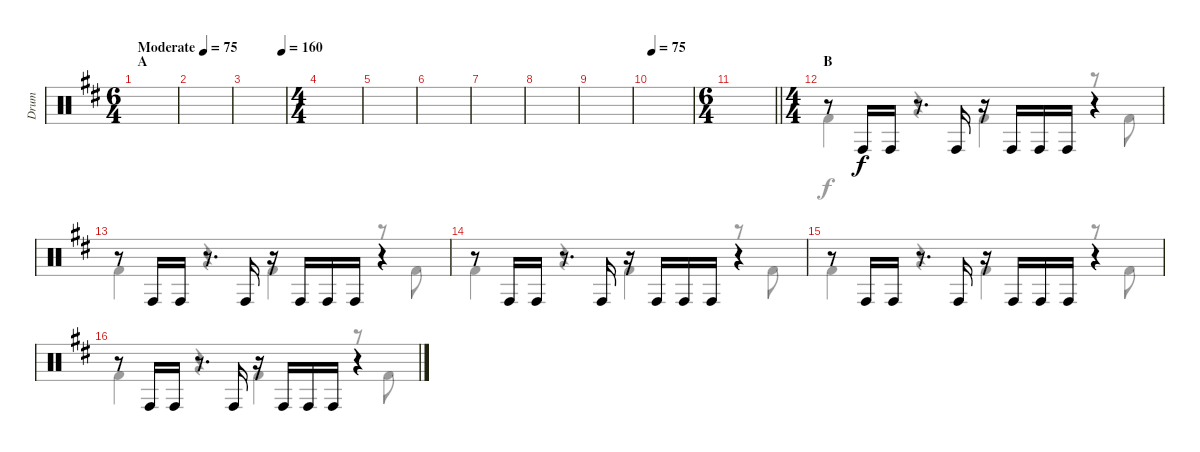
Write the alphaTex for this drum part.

\track ("Drum" "Drum") {instrument percussion}
\staff {score}
\articulation defaults
\voice
\ts (6 4)
\section ("" "A")
\tempo (75 "Moderate")
\clef neutral
\ks d
|
|
\tempo (160 0.9166666666666666)
|
\ts (4 4)
|
|
|
|
|
|
\tempo 75
|
\ts (6 4)
\barLineRight lightlight
|
\ts (4 4)
\section ("" "B")
r.8 "Conga high (hit)".16 "Conga high (hit)".16 r.8{d} "Conga high (hit)".16 r.16 "Conga high (hit)".16 "Conga high (hit)".16 "Conga high (hit)".16 r.4 |
r.8 "Conga high (hit)".16 "Conga high (hit)".16 r.8{d} "Conga high (hit)".16 r.16 "Conga high (hit)".16 "Conga high (hit)".16 "Conga high (hit)".16 r.4 |
r.8 "Conga high (hit)".16 "Conga high (hit)".16 r.8{d} "Conga high (hit)".16 r.16 "Conga high (hit)".16 "Conga high (hit)".16 "Conga high (hit)".16 r.4 |
r.8 "Conga high (hit)".16 "Conga high (hit)".16 r.8{d} "Conga high (hit)".16 r.16 "Conga high (hit)".16 "Conga high (hit)".16 "Conga high (hit)".16 r.4 |
r.8 "Conga high (hit)".16 "Conga high (hit)".16 r.8{d} "Conga high (hit)".16 r.16 "Conga high (hit)".16 "Conga high (hit)".16 "Conga high (hit)".16 r.4
\voice
\clef neutral
\ottava regular
\simile none
\ks d
|
|
|
|
|
|
|
|
|
|
\barLineRight lightlight
|
"Kick (hit) 2".4 r.4 "Kick (hit) 2".4 r.8 "Kick (hit) 2".8 |
"Kick (hit) 2".4 r.4 "Kick (hit) 2".4 r.8 "Kick (hit) 2".8 |
"Kick (hit) 2".4 r.4 "Kick (hit) 2".4 r.8 "Kick (hit) 2".8 |
"Kick (hit) 2".4 r.4 "Kick (hit) 2".4 r.8 "Kick (hit) 2".8 |
"Kick (hit) 2".4 r.4 "Kick (hit) 2".4 r.8 "Kick (hit) 2".8
